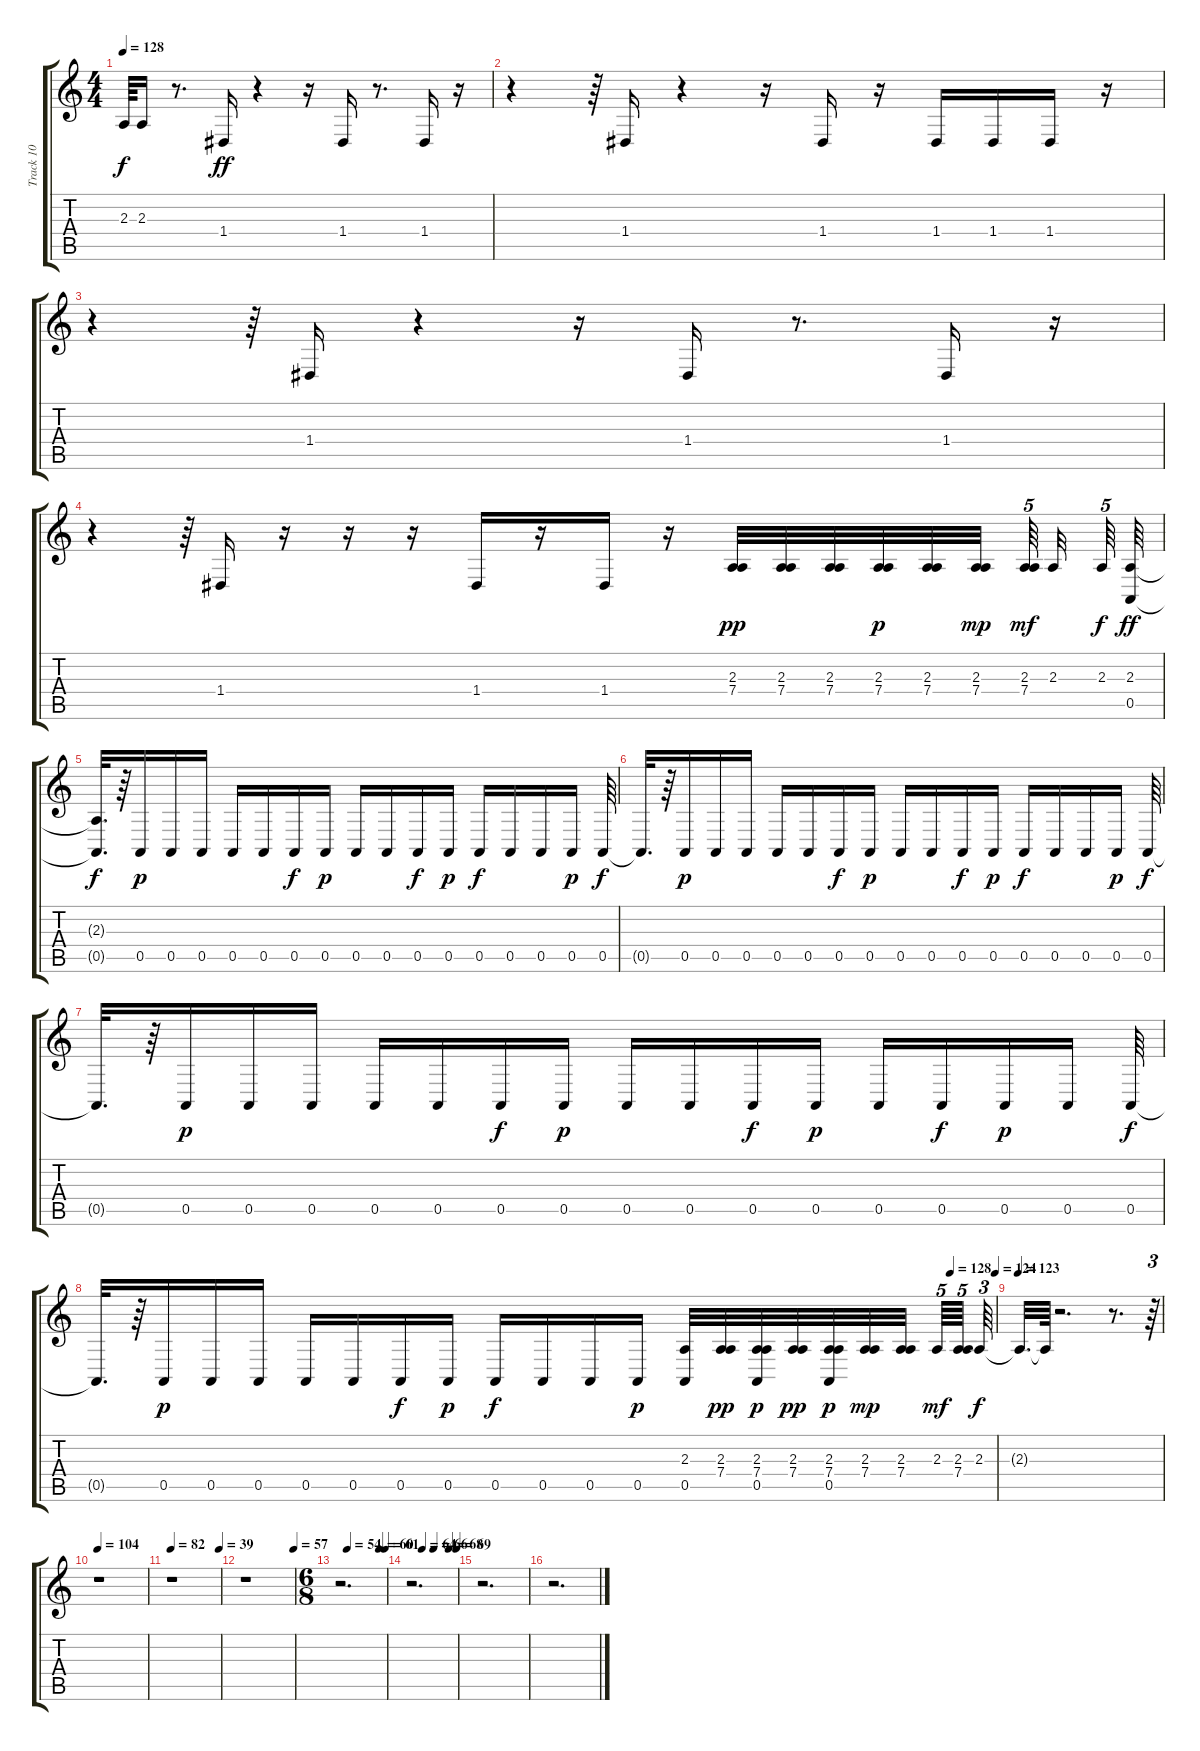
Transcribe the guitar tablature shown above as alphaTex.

\track ("Track 10" "Track 10") {instrument stringensemble1}
\staff {score tabs}
\tuning (E4 B3 G3 D3 A2 E2) {hide}
\ts (4 4)
\tempo 128
\clef g2
\ks c
2.3{t}.64{dy f} 2.3.16 r.8{d} 1.4.16{dy ff} r.4 r.16 1.4.16 r.8{d} 1.4.16 r.16 |
r.4 r.64 1.4.16 r.4 r.16 1.4.16 r.16 1.4.16 1.4.16 1.4.16 r.16 |
r.4 r.64 1.4.16 r.4 r.16 1.4.16 r.8{d} 1.4.16 r.16 |
r.4 r.64 1.4.16 r.16 r.16 r.16 1.4.16 r.16 1.4.16 r.16 (2.3 7.4).32{dy pp} (2.3 7.4).32 (2.3 7.4).32 (2.3 7.4).32{dy p} (2.3 7.4).32 (2.3 7.4).32{dy mp beam splitsecondary} (2.3 7.4).64{tu (5 4) dy mf beam splitsecondary} 2.3.32 2.3.64{tu (5 4) dy f} (2.3 0.5).64{dy ff} |
(2.3{t} 0.5{t}).32{d dy f} r.64 0.5.16{dy p} 0.5.16 0.5.16 0.5.16 0.5.16 0.5.16{dy f} 0.5.16{dy p} 0.5.16 0.5.16 0.5.16{dy f} 0.5.16{dy p} 0.5.16{dy f} 0.5.16 0.5.16 0.5.16{dy p} 0.5.64{dy f} |
0.5{t}.32{d} r.64 0.5.16{dy p} 0.5.16 0.5.16 0.5.16 0.5.16 0.5.16{dy f} 0.5.16{dy p} 0.5.16 0.5.16 0.5.16{dy f} 0.5.16{dy p} 0.5.16{dy f} 0.5.16 0.5.16 0.5.16{dy p} 0.5.64{dy f} |
0.5{t}.32{d} r.64 0.5.16{dy p} 0.5.16 0.5.16 0.5.16 0.5.16 0.5.16{dy f} 0.5.16{dy p} 0.5.16 0.5.16 0.5.16{dy f} 0.5.16{dy p} 0.5.16 0.5.16{dy f} 0.5.16{dy p} 0.5.16 0.5.64{dy f} |
\tempo (128 0.95)
\tempo (124 1)
0.5{t}.32{d} r.64 0.5.16{dy p} 0.5.16 0.5.16 0.5.16 0.5.16 0.5.16{dy f} 0.5.16{dy p} 0.5.16{dy f} 0.5.16 0.5.16 0.5.16{dy p} (2.3 0.5).32 (2.3 7.4).32{dy pp} (2.3 7.4 0.5).32{dy p} (2.3 7.4).32{dy pp} (2.3 7.4 0.5).32{dy p} (2.3 7.4).32{dy mp} (2.3 7.4).32{beam splitsecondary} 2.3.64{tu (5 4) dy mf} (2.3 7.4).64{tu (5 4)} 2.3.64{tu (3 2) dy f} |
\tempo 123
2.3{t}.32{d} 2.3{t}.64 r.2{d} r.8{d} r.64{tu (3 2)} |
\tempo 104
r.1 |
\tempo 82
\tempo (39 0.9895833333333334)
r.1 |
\tempo (57 1)
r.1 |
\ts (6 8)
\tempo (54 0.16666666666666666)
\tempo (60 0.8611111111111112)
\tempo (61 0.9861111111111112)
r.2{d} |
\tempo (64 0.25)
\tempo (66 0.5)
\tempo (68 0.8333333333333334)
\tempo (69 1)
r.2{d} |
r.2{d} |
r.2{d}
